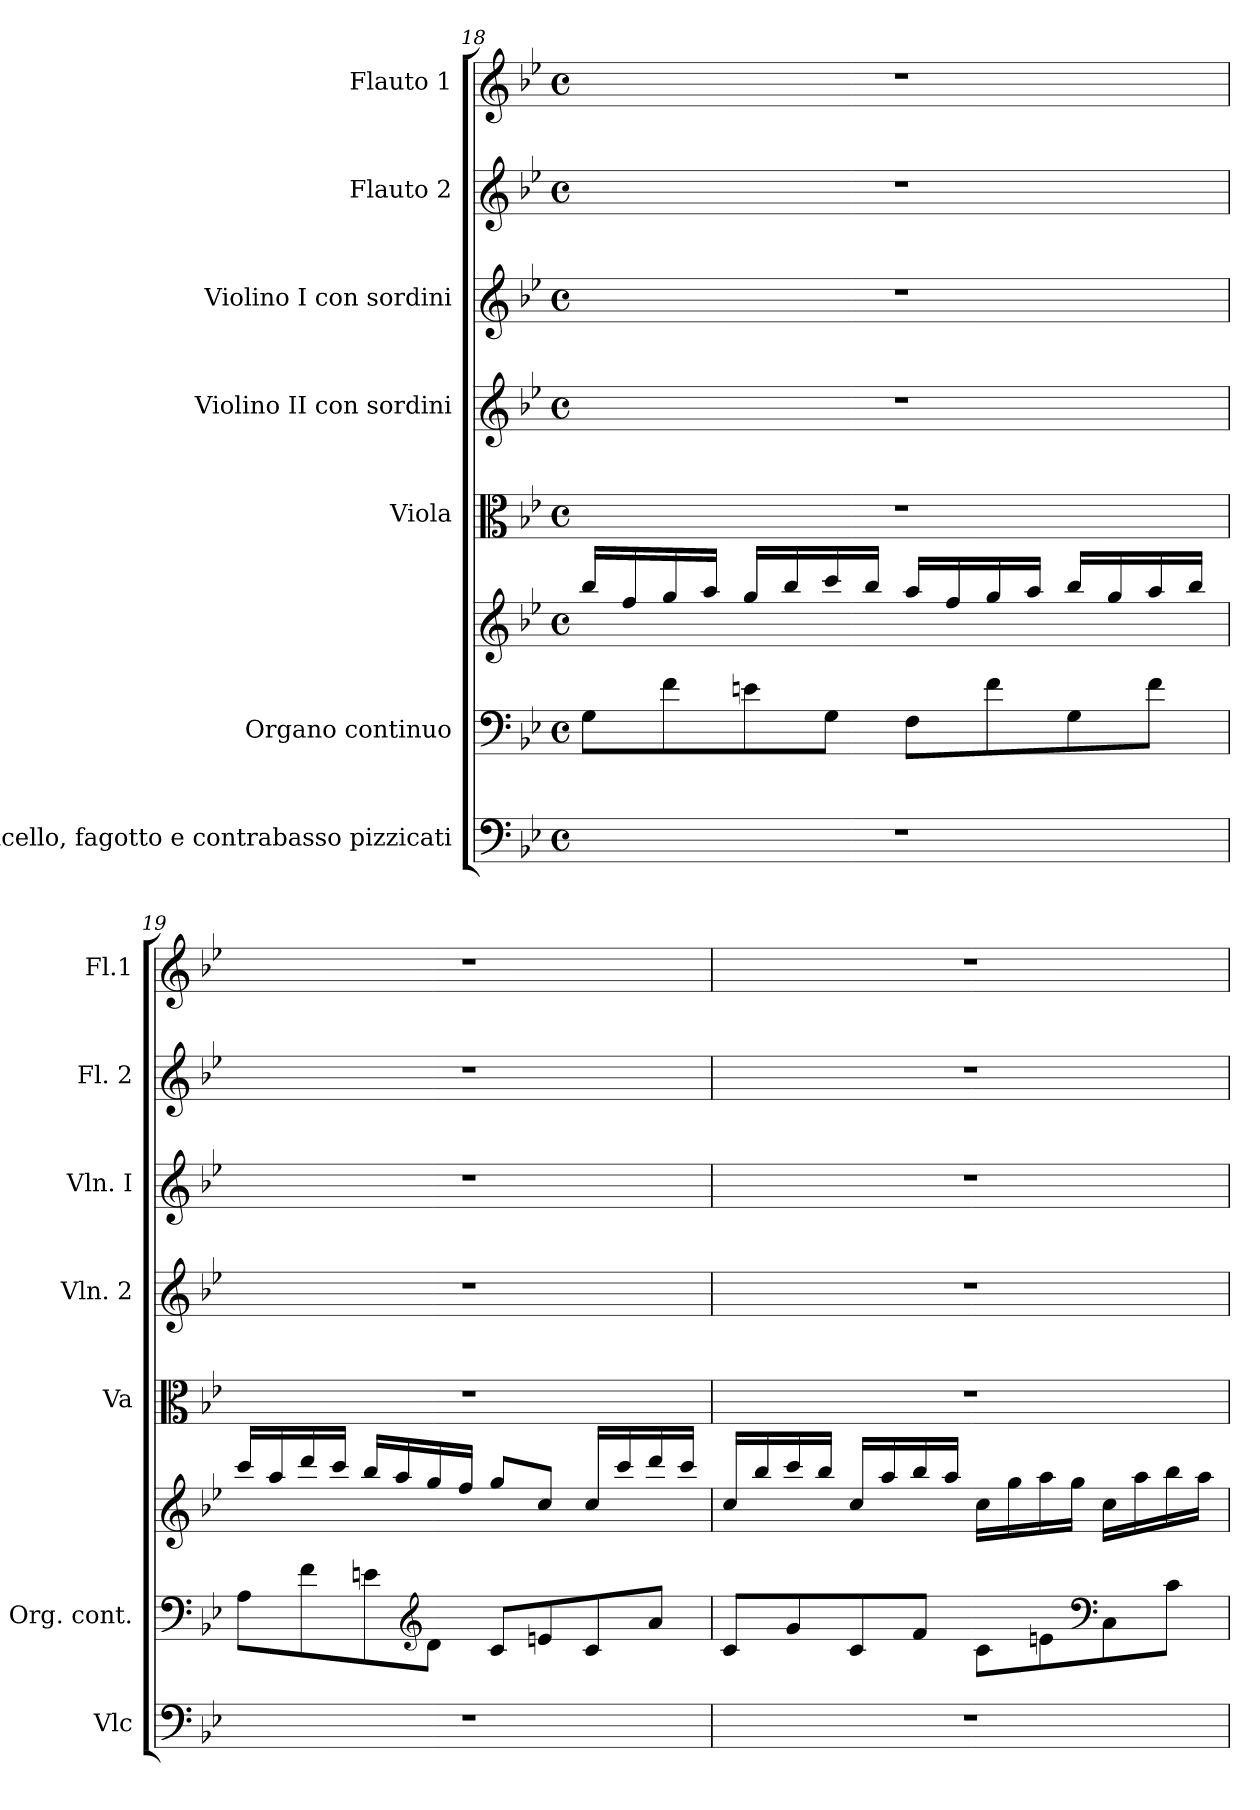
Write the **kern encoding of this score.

**kern	**kern	**kern	**kern	**kern	**kern	**kern	**kern
*part7	*part6	*part6	*part5	*part4	*part3	*part2	*part1
*staff8	*staff7	*staff6	*staff5	*staff4	*staff3	*staff2	*staff1
*I"Violoncello, fagotto e contrabasso pizzicati	*I"Organo  continuo	*	*I"Viola	*I"Violino II con sordini	*I"Violino I  con sordini	*I"Flauto 2	*I"Flauto 1
*I'Vlc	*I'Org.  cont.	*	*I'Va	*I'Vln. 2	*I'Vln. I	*I'Fl. 2	*I'Fl.1
!!LO:LB:g=z
*clefF4	*clefF4	*clefG2	*clefC3	*clefG2	*clefG2	*clefG2	*clefG2
*k[b-e-]	*k[b-e-]	*k[b-e-]	*k[b-e-]	*k[b-e-]	*k[b-e-]	*k[b-e-]	*k[b-e-]
*M4/4	*M4/4	*M4/4	*M4/4	*M4/4	*M4/4	*M4/4	*M4/4
*met(c)	*met(c)	*met(c)	*met(c)	*met(c)	*met(c)	*met(c)	*met(c)
=18	=18	=18	=18	=18	=18	=18	=18
1r	8G\L	16bb-/LL	1r	1r	1r	1r	1r
.	.	16ff/	.	.	.	.	.
.	8f\	16gg/	.	.	.	.	.
.	.	16aa/JJ	.	.	.	.	.
.	8en\	16gg/LL	.	.	.	.	.
.	.	16bb-/	.	.	.	.	.
.	8G\J	16ccc/	.	.	.	.	.
.	.	16bb-/JJ	.	.	.	.	.
.	8F\L	16aa/LL	.	.	.	.	.
.	.	16ff/	.	.	.	.	.
.	8f\	16gg/	.	.	.	.	.
.	.	16aa/JJ	.	.	.	.	.
.	8G\	16bb-/LL	.	.	.	.	.
.	.	16gg/	.	.	.	.	.
.	8f\J	16aa/	.	.	.	.	.
.	.	16bb-/JJ	.	.	.	.	.
=19	=19	=19	=19	=19	=19	=19	=19
1r	8A\L	16ccc/LL	1r	1r	1r	1r	1r
.	.	16aa/	.	.	.	.	.
.	8f\	16ddd/	.	.	.	.	.
.	.	16ccc/JJ	.	.	.	.	.
.	8en\	16bb-/LL	.	.	.	.	.
.	.	16aa/	.	.	.	.	.
*	*clefG2	*	*	*	*	*	*
.	8d\J	16gg/	.	.	.	.	.
.	.	16ff/JJ	.	.	.	.	.
.	8c/L	8gg/L	.	.	.	.	.
.	8en/	8cc/J	.	.	.	.	.
.	8c/	16cc/LL	.	.	.	.	.
.	.	16ccc/	.	.	.	.	.
.	8a/J	16ddd/	.	.	.	.	.
.	.	16ccc/JJ	.	.	.	.	.
=20	=20	=20	=20	=20	=20	=20	=20
*	*^	*	*	*	*	*	*
1r	8c/L	2ryy	16cc/LL	1r	1r	1r	1r	1r
.	.	.	16bb-/	.	.	.	.	.
.	8g/	.	16ccc/	.	.	.	.	.
.	.	.	16bb-/JJ	.	.	.	.	.
.	8c/	.	16cc/LL	.	.	.	.	.
.	.	.	16aa/	.	.	.	.	.
.	8f/J	.	16bb-/	.	.	.	.	.
.	.	.	16aa/JJ	.	.	.	.	.
.	2ryy	8c\L	16cc\LL	.	.	.	.	.
.	.	.	16gg\	.	.	.	.	.
.	.	8en\	16aa\	.	.	.	.	.
.	.	.	16gg\JJ	.	.	.	.	.
*	*clefF4	*	*	*	*	*	*	*
.	.	8C\	16cc\LL	.	.	.	.	.
.	.	.	16aa\	.	.	.	.	.
.	.	8c\J	16bb-\	.	.	.	.	.
.	.	.	16aa\JJ	.	.	.	.	.
*	*v	*v	*	*	*	*	*	*
=	=	=	=	=	=	=	=
*-	*-	*-	*-	*-	*-	*-	*-
